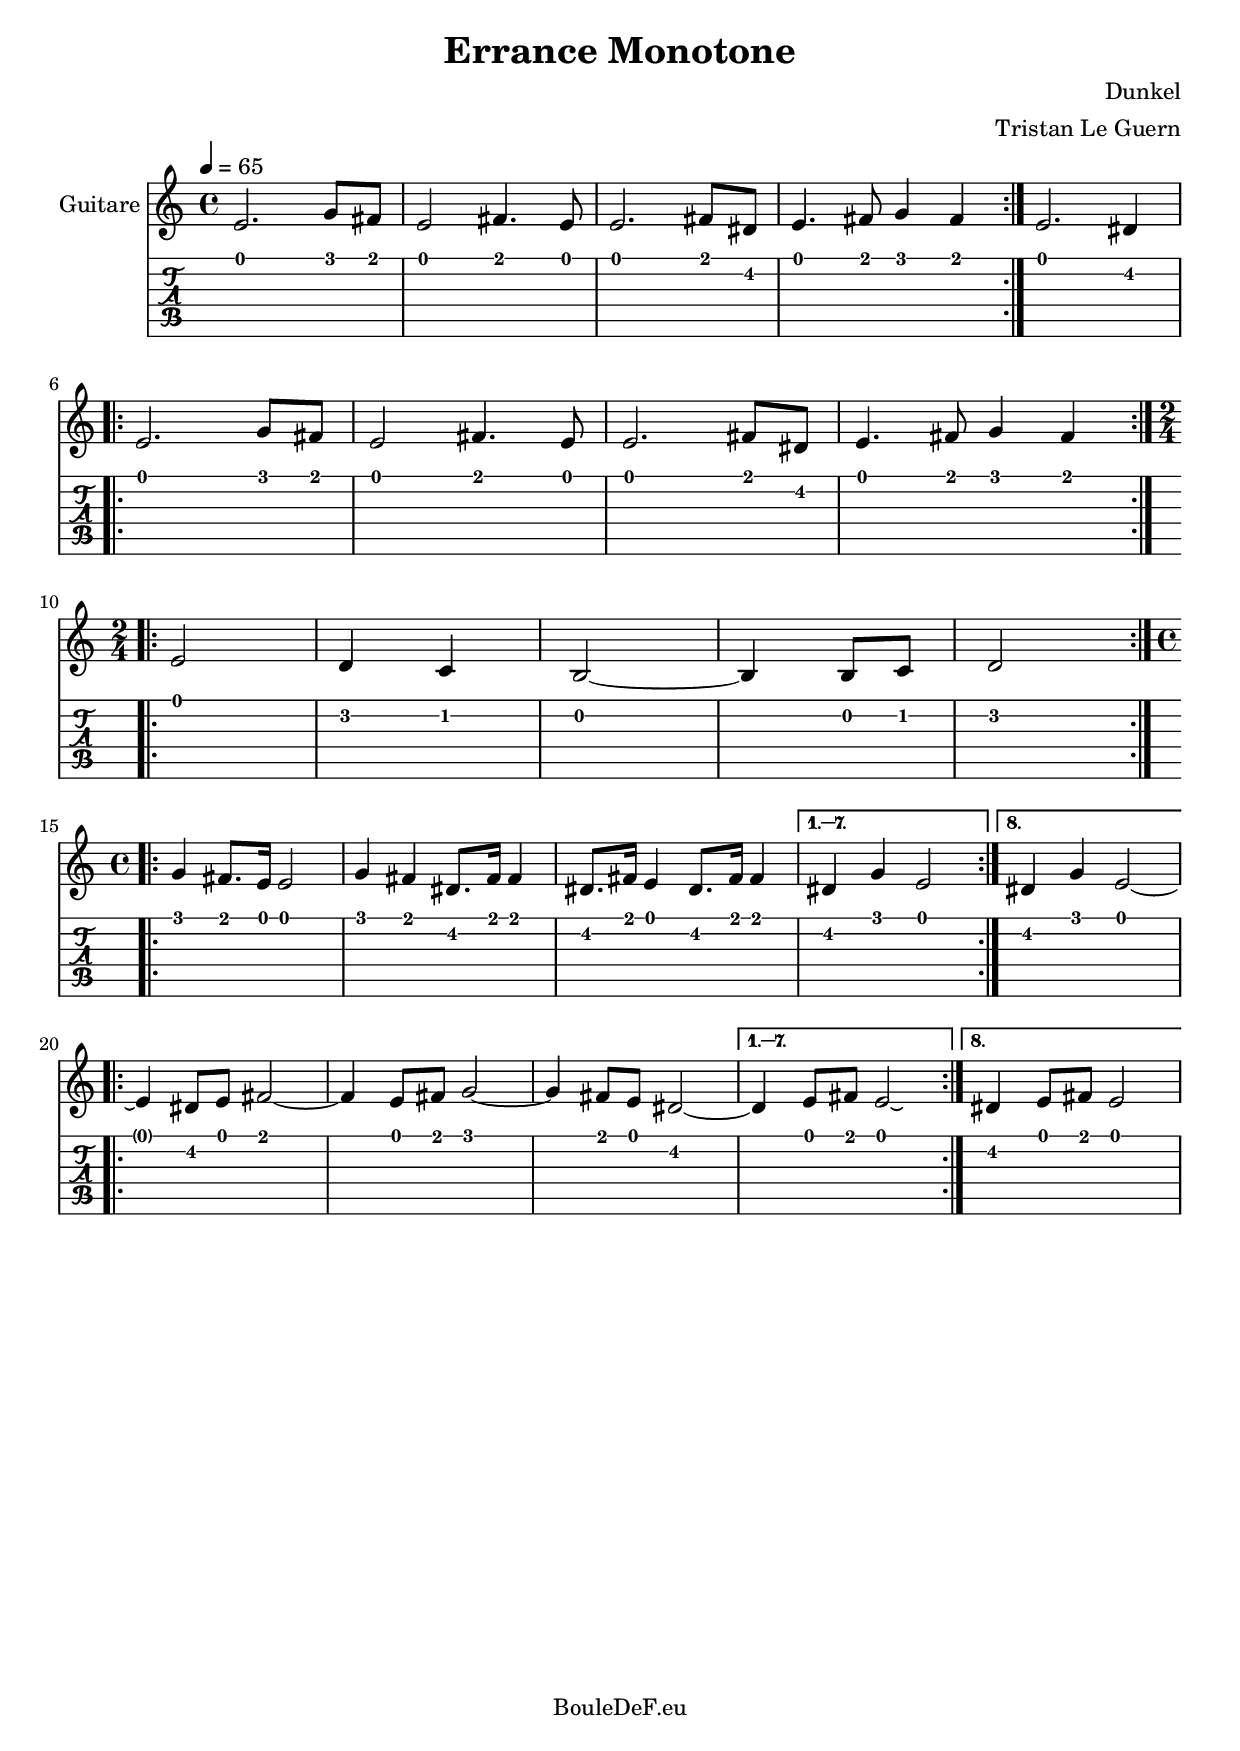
\version "2.16.0"
\include "italiano.ly"

\header {
	title = "Errance Monotone"
	composer = "Dunkel"
	arranger = "Tristan Le Guern"
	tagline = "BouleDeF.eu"
}

global = {
	\time 4/4
	\tempo 4 = 65
}

theme_a = \relative sib {
	| mi2. sol8 fad8
	| mi2 fad4. mi8
	| mi2. fad8 red
	| mi4. fad8 sol4 fad4
}

theme_b = \relative sib {
	\time 2/4
	| mi2
	| re4 do
	| si2~
	| si4 si8 do
	| re2
}

theme_c = \relative sib {
	\time 4/4
	| sol'4 fad8. mi16 mi2
	| sol4 fad4 red8. fad16 fad4
	| red8. fad16 mi4 red8. fad16 fad4
}

theme_d = \relative sib {
	| mi4 red8 mi fad2~
	| fad4 mi8 fad sol2~
	| sol4 fad8 mi red2~
}

errancemonotone = \relative sib {
	% Intro : 0:00 - 0:34
	\repeat volta 2 {
		\theme_a
	}
	| mi2. red4
	\break

	% Theme A : 0:34 - 2:41
	\repeat volta 10 {
		\theme_a
	}
	\break

	% Theme B : 2:41 - 5:56
	\repeat volta 20 {
		\theme_b
	}
	\break

	% Theme C : 5:56 - 7:58
	\repeat volta 8 {
		\theme_c
	}
	\alternative {
		{| red4 sol mi2}
		{| red4 sol mi2~}
	}
	\break

	% Theme D : 7:58 - 9:04
	\repeat volta 8 {
		\theme_d
	}
	\alternative {
		{| red4 mi8 fad mi2\laissezVibrer}
		{| red4 mi8 fad mi2}
	}
}

Guitare = \new Voice {
	\set Staff.instrumentName = #"Guitare"
	\global
	\errancemonotone
}

TabGuitare = \new TabVoice {
	\global
	\errancemonotone
}

\score {
	<<
	\new Staff { << \Guitare >> }
	\new TabStaff { << \TabGuitare >> }
	>>
	\layout {}
}

\score {
	<<
	\new TabStaff \with { midiInstrument=#"acoustic guitar (steel)" }
		\unfoldRepeats { << \TabGuitare >> }
	>>
	\midi {}
}

